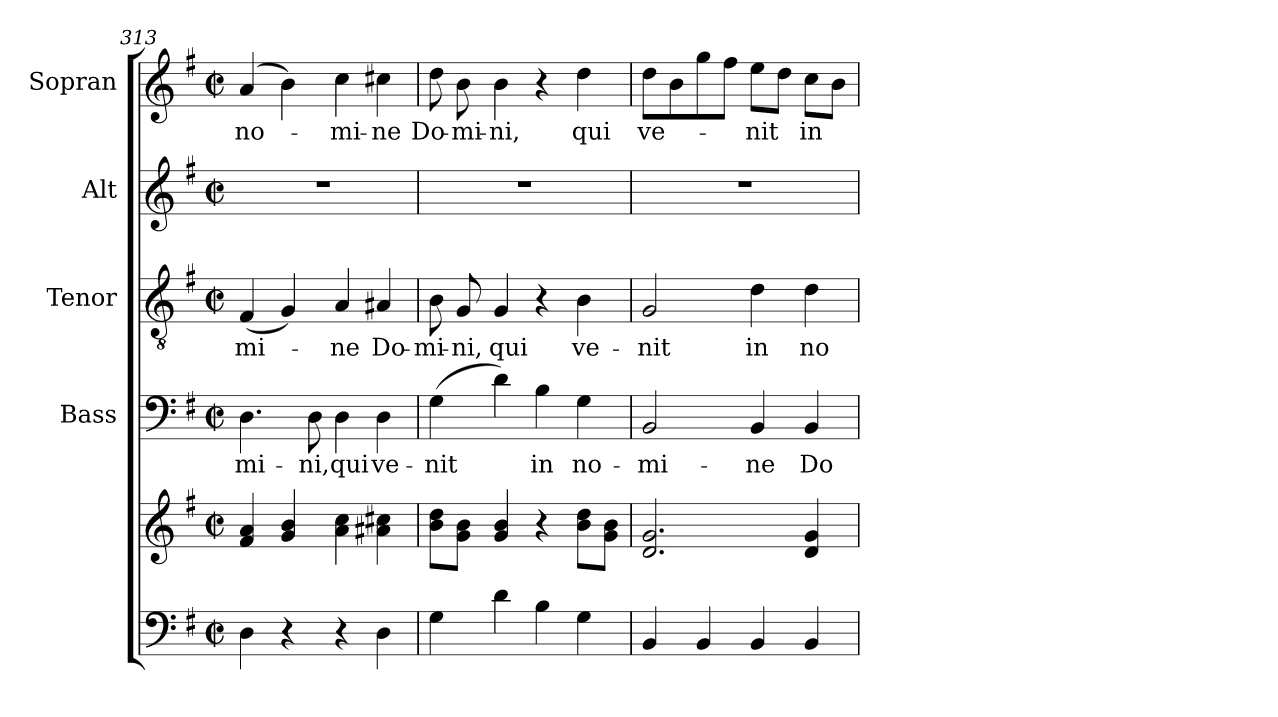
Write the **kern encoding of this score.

**kern	**kern	**kern	**text	**kern	**text	**kern	**kern	**text
*part5	*part5	*part4	*part4	*part3	*part3	*part2	*part1	*part1
*staff6	*staff5	*staff4	*staff4	*staff3	*staff3	*staff2	*staff1	*staff1
*	*	*I"Bass	*	*I"Tenor	*	*I"Alt	*I"Sopran	*
*	*	*I'B.	*	*I'T.	*	*I'A.	*I'S.	*
*clefF4	*clefG2	*clefF4	*	*clefGv2	*	*clefG2	*clefG2	*
*k[f#]	*k[f#]	*k[f#]	*	*k[f#]	*	*k[f#]	*k[f#]	*
*G:	*G:	*G:	*	*G:	*	*G:	*G:	*
*M2/2	*M2/2	*M2/2	*	*M2/2	*	*M2/2	*M2/2	*
*met(c|)	*met(c|)	*met(c|)	*	*met(c|)	*	*met(c|)	*met(c|)	*
=313	=313	=313	=313	=313	=313	=313	=313	=313
!	!	!	!LO:LY:b	!	!LO:LY:b	!	!	!LO:LY:b
4D\	4f#/ 4a/	4.D\	-mi-	(<4F#/	-mi-	1r	(4a/	no-
4r	4g/ 4b/	.	.	4G/)	.	.	4b\)	.
!	!	!	!LO:LY:b	!	!	!	!	!
.	.	8D\	-ni,	.	.	.	.	.
!	!	!	!LO:LY:b	!	!LO:LY:b	!	!	!LO:LY:b
4r	4a\ 4cc\	4D\	qui	4A/	-ne	.	4cc\	-mi-
!	!	!	!LO:LY:b	!	!LO:LY:b	!	!	!LO:LY:b
4D\	4a#X\ 4cc#X\	4D\	ve-	4A#X/	Do-	.	4cc#X\	-ne
=314	=314	=314	=314	=314	=314	=314	=314	=314
!	!	!	!LO:LY:b	!	!LO:LY:b	!	!	!LO:LY:b
4G\	8b\ 8dd\L	(>4G\	-nit	8B\	-mi-	1r	8dd\	Do-
!	!	!	!	!	!LO:LY:b	!	!	!LO:LY:b
.	8g\ 8b\J	.	.	8G/	-ni,	.	8b\	-mi-
!	!	!	!	!	!LO:LY:b	!	!	!LO:LY:b
4d\	4g/ 4b/	4d\)	.	4G/	qui	.	4b\	-ni,
!	!	!	!LO:LY:b	!	!	!	!	!
4B\	4r	4B\	in	4r	.	.	4r	.
!	!	!	!LO:LY:b	!	!LO:LY:b	!	!	!LO:LY:b
4G\	8b\ 8dd\L	4G\	no-	4B\	ve-	.	4dd\	qui
.	8g\ 8b\J	.	.	.	.	.	.	.
=315	=315	=315	=315	=315	=315	=315	=315	=315
!	!	!	!LO:LY:b	!	!LO:LY:b	!	!	!LO:LY:b
4BB/	2.d/ 2.g/	2BB/	-mi-	2G/	-nit	1r	8dd\L	ve-
.	.	.	.	.	.	.	8b\	.
4BB/	.	.	.	.	.	.	8gg\	.
.	.	.	.	.	.	.	8ff#\J	.
!	!	!	!LO:LY:b	!	!LO:LY:b	!	!	!LO:LY:b
4BB/	.	4BB/	-ne	4d\	in	.	8ee\L	-nit
.	.	.	.	.	.	.	8dd\J	.
!	!	!	!LO:LY:b	!	!LO:LY:b	!	!	!LO:LY:b
4BB/	4d/ 4g/	4BB/	Do-	4d\	no-	.	8cc\L	in
.	.	.	.	.	.	.	8b\J	.
=	=	=	=	=	=	=	=	=
*-	*-	*-	*-	*-	*-	*-	*-	*-
